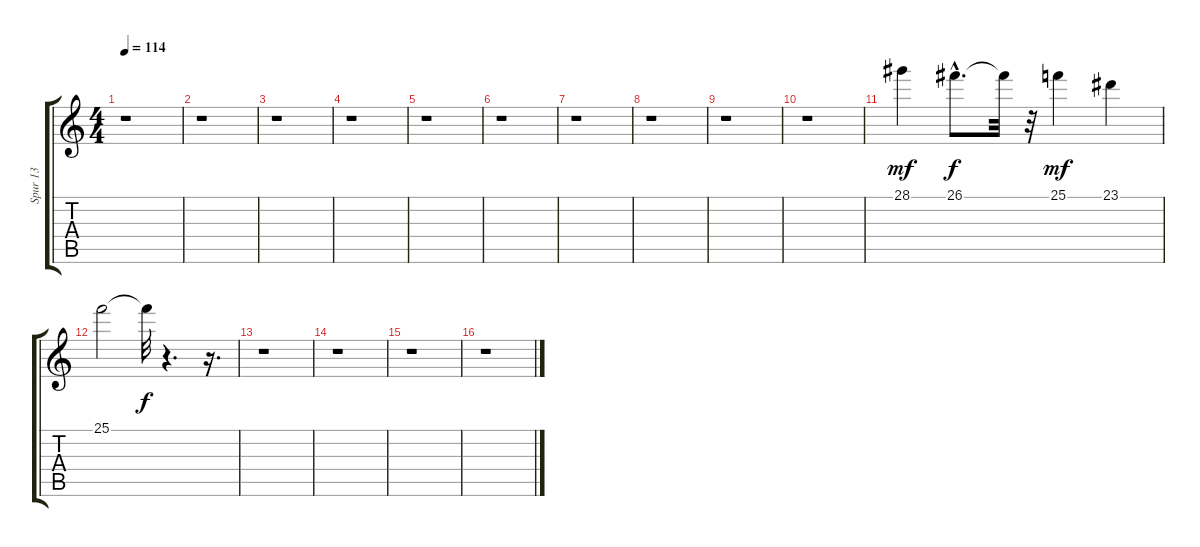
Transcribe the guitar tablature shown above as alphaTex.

\track ("Spur 13" "Spur 13") {instrument pad1newage}
\staff {score tabs}
\tuning (E4 B3 G3 D3 A2 E2) {hide}
\ts (4 4)
\tempo 114
\clef g2
\ks c
r.1{dy mf} |
r.1 |
r.1 |
r.1 |
r.1 |
r.1 |
r.1 |
r.1 |
r.1 |
r.1 |
28.1.4 26.1{hac}.8{d dy f} 26.1{t}.32 r.32 25.1.4{dy mf} 23.1.4 |
25.1.2 25.1{t}.32{dy f} r.4{d} r.16{d} |
r.1 |
r.1 |
r.1 |
r.1
